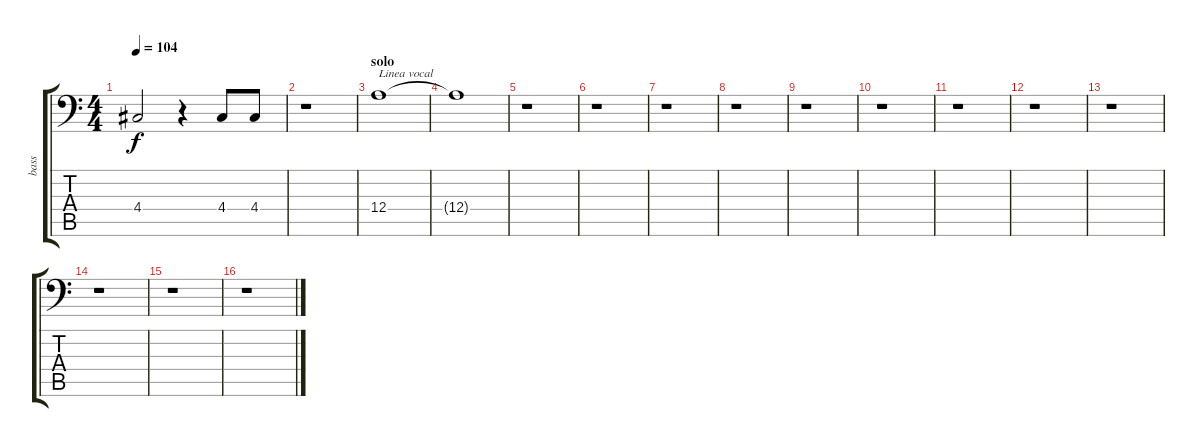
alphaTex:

\track ("bass" "bass") {instrument electricbassfinger}
\staff {score tabs}
\tuning (C3 G2 D2 A1 E1 B0) {hide}
\ts (4 4)
\tempo 104
\clef f4
\ks c
4.4.2{dy f} r.4 4.4.8 4.4.8 |
r.1 |
\section ("" "solo")
12.4.1{txt "Linea vocal"} |
12.4{t}.1 |
r.1 |
r.1 |
r.1 |
r.1 |
r.1 |
r.1 |
r.1 |
r.1 |
r.1 |
r.1 |
r.1 |
r.1
